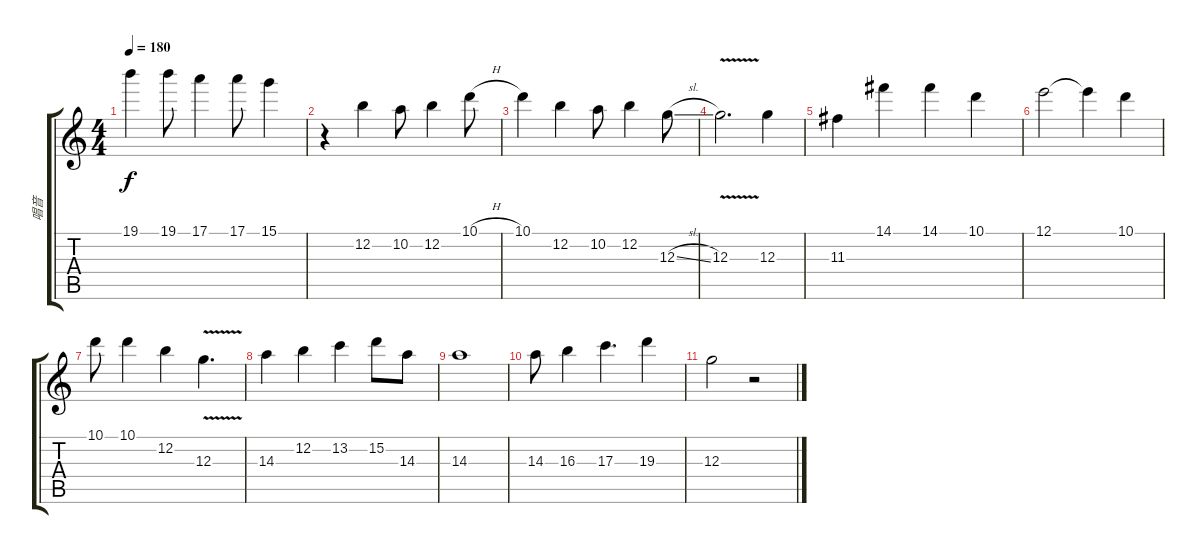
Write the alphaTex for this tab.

\track ("唱音" "唱音") {instrument overdrivenguitar}
\staff {score tabs}
\tuning (E4 B3 G3 D3 A2 E2) {hide}
\ts (4 4)
\tempo 180
\clef g2
\ks c
19.1.4{dy f} 19.1.8 17.1.4 17.1.8 15.1.4 |
r.4 12.2.4 10.2.8 12.2.4 10.1{h}.8 |
10.1.4 12.2.4 10.2.8 12.2.4 12.3{sl}.8 |
12.3{v}.2{d} 12.3.4 |
11.3.4 14.1.4 14.1.4 10.1.4 |
12.1.2 12.1{t}.4 10.1.4 |
10.1.8 10.1.4 12.2.4 12.3{v}.4{d} |
14.3.4 12.2.4 13.2.4 15.2.8 14.3.8 |
14.3.1 |
14.3.8 16.3.4 17.3.4{d} 19.3.4 |
12.3.2 r.2
